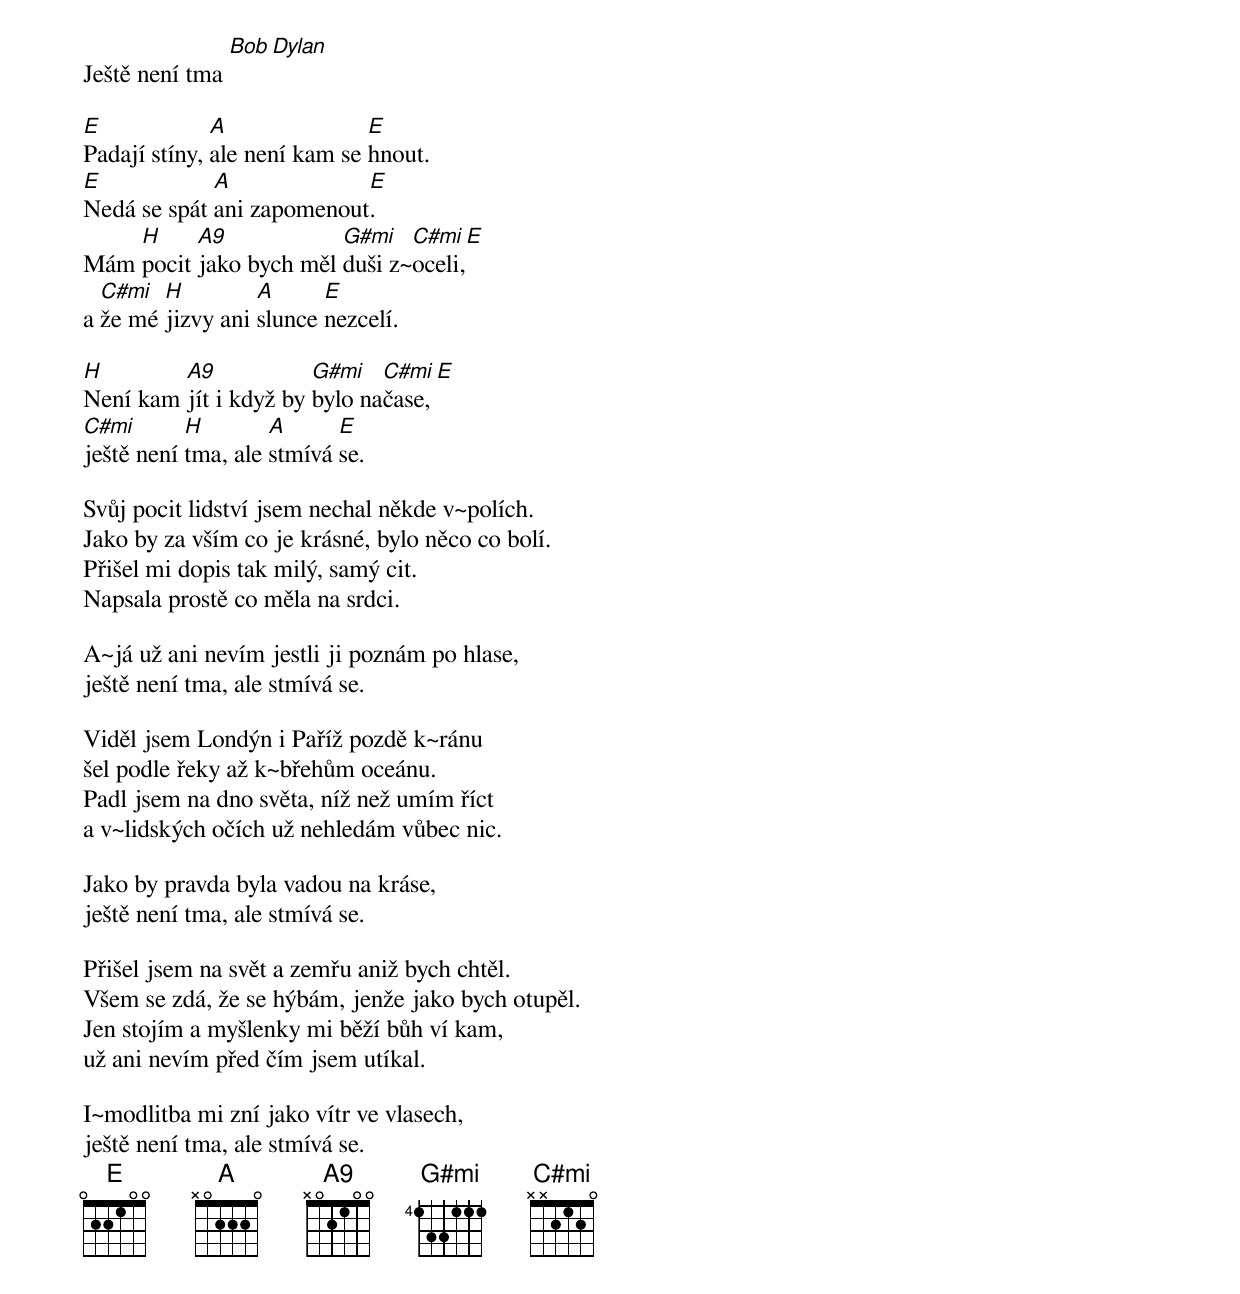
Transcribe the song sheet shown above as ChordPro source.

Ještě není tma [Bob Dylan]

[E]Padají stíny, [A]ale není kam se [E]hnout.
[E]Nedá se spát [A]ani zapomenout[E].
Mám [H]pocit [A9]jako bych měl [G#mi]duši z~[C#mi]oceli,[E]
a [C#mi]že mé [H]jizvy ani [A]slunce [E]nezcelí.

[H]Není kam [A9]jít i když by [G#mi]bylo na[C#mi]čase,[E]
[C#mi]ještě není [H]tma, ale [A]stmívá [E]se.

Svůj pocit lidství jsem nechal někde v~polích.
Jako by za vším co je krásné, bylo něco co bolí.
Přišel mi dopis tak milý, samý cit.
Napsala prostě co měla na srdci.

A~já už ani nevím jestli ji poznám po hlase,
ještě není tma, ale stmívá se.

Viděl jsem Londýn i Paříž pozdě k~ránu
šel podle řeky až k~břehům oceánu.
Padl jsem na dno světa, níž než umím říct
a v~lidských očích už nehledám vůbec nic.

Jako by pravda byla vadou na kráse,
ještě není tma, ale stmívá se.

Přišel jsem na svět a zemřu aniž bych chtěl.
Všem se zdá, že se hýbám, jenže jako bych otupěl.
Jen stojím a myšlenky mi běží bůh ví kam,
už ani nevím před čím jsem utíkal.

I~modlitba mi zní jako vítr ve vlasech,
ještě není tma, ale stmívá se.
